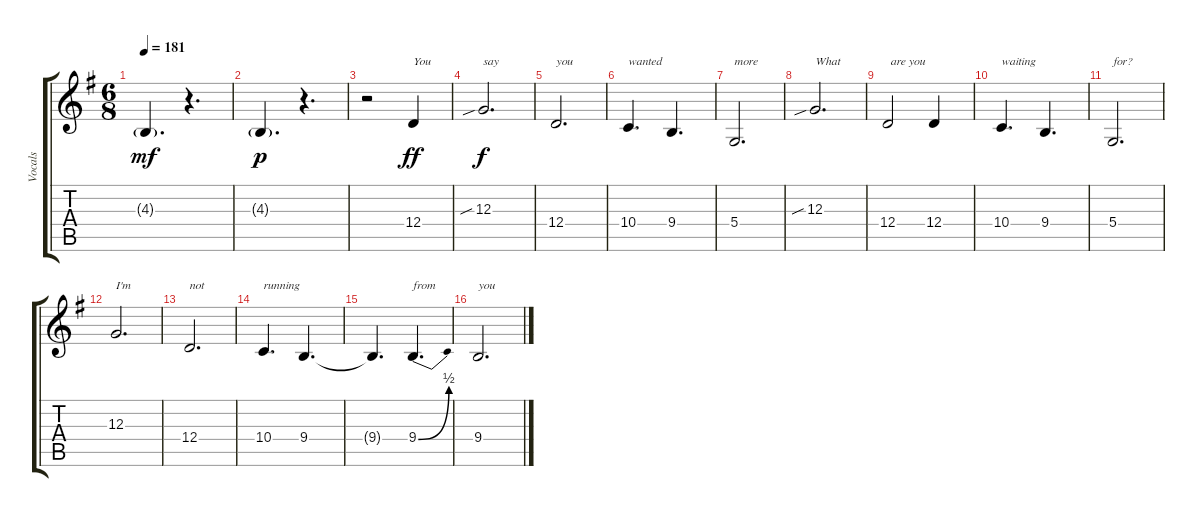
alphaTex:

\track ("Vocals" "Vocals") {instrument clarinet}
\staff {score tabs}
\tuning (E4 B3 G3 D3 A2 E2) {hide}
\ts (6 8)
\tempo 181
\clef g2
\ks eminor
4.3{g}.4{d dy mf} r.4{d} |
4.3{g}.4{d dy p} r.4{d} |
r.2 12.4.4{txt "You" dy ff} |
12.3{sib}.2{d txt "say" dy f} |
12.4.2{d txt "you"} |
10.4.4{d txt "wanted"} 9.4.4{d} |
5.4.2{d txt "more"} |
12.3{sib}.2{d txt "What"} |
12.4.2{txt " are you"} 12.4.4 |
10.4.4{d txt "waiting"} 9.4.4{d} |
5.4.2{d txt "for?"} |
12.3.2{d txt "I'm"} |
12.4.2{d txt "not"} |
10.4.4{d txt "running"} 9.4.4{d} |
9.4{t}.4{d} 9.4{be (bend 0 0 60 2)}.4{d txt "from"} |
9.4.2{d txt "you"}
